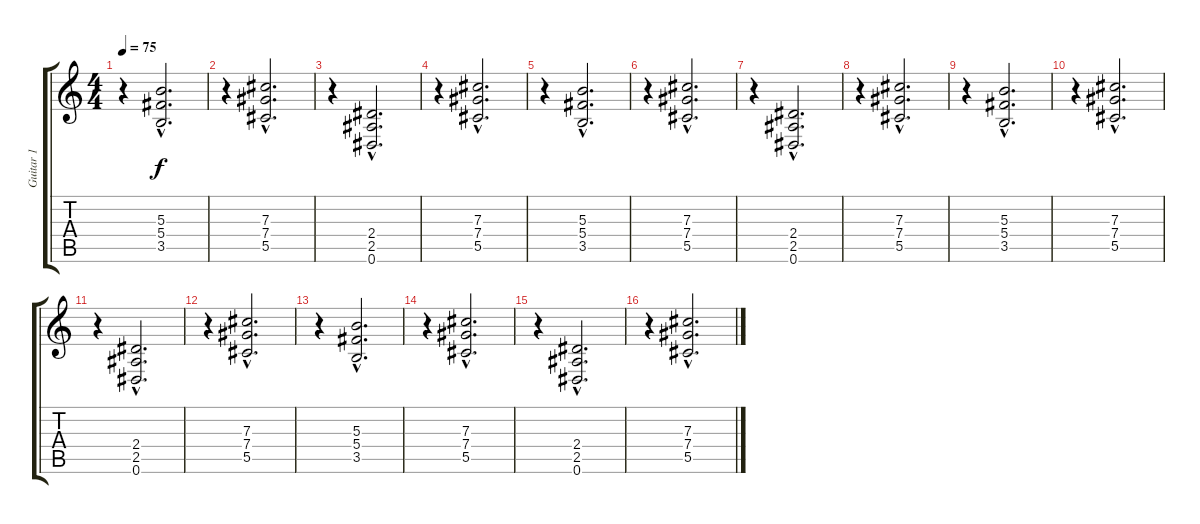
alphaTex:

\track ("Guitar 1" "Guitar 1") {instrument distortionguitar}
\staff {score tabs}
\tuning (Eb4 Bb3 Gb3 Db3 Ab2 Eb2) {hide}
\ts (4 4)
\tempo 75
\clef g2
\ks c
r.4{dy f} (5.3{hac} 5.4{hac} 3.5{hac}).2{d} |
r.4 (7.3{hac} 7.4{hac} 5.5{hac}).2{d} |
r.4 (2.4{hac} 2.5{hac} 0.6{hac}).2{d} |
r.4 (7.3{hac} 7.4{hac} 5.5{hac}).2{d} |
r.4 (5.3{hac} 5.4{hac} 3.5{hac}).2{d} |
r.4 (7.3{hac} 7.4{hac} 5.5{hac}).2{d} |
r.4 (2.4{hac} 2.5{hac} 0.6{hac}).2{d} |
r.4 (7.3{hac} 7.4{hac} 5.5{hac}).2{d} |
r.4 (5.3{hac} 5.4{hac} 3.5{hac}).2{d} |
r.4 (7.3{hac} 7.4{hac} 5.5{hac}).2{d} |
r.4 (2.4{hac} 2.5{hac} 0.6{hac}).2{d} |
r.4 (7.3{hac} 7.4{hac} 5.5{hac}).2{d} |
r.4 (5.3{hac} 5.4{hac} 3.5{hac}).2{d} |
r.4 (7.3{hac} 7.4{hac} 5.5{hac}).2{d} |
r.4 (2.4{hac} 2.5{hac} 0.6{hac}).2{d} |
r.4 (7.3{hac} 7.4{hac} 5.5{hac}).2{d}
